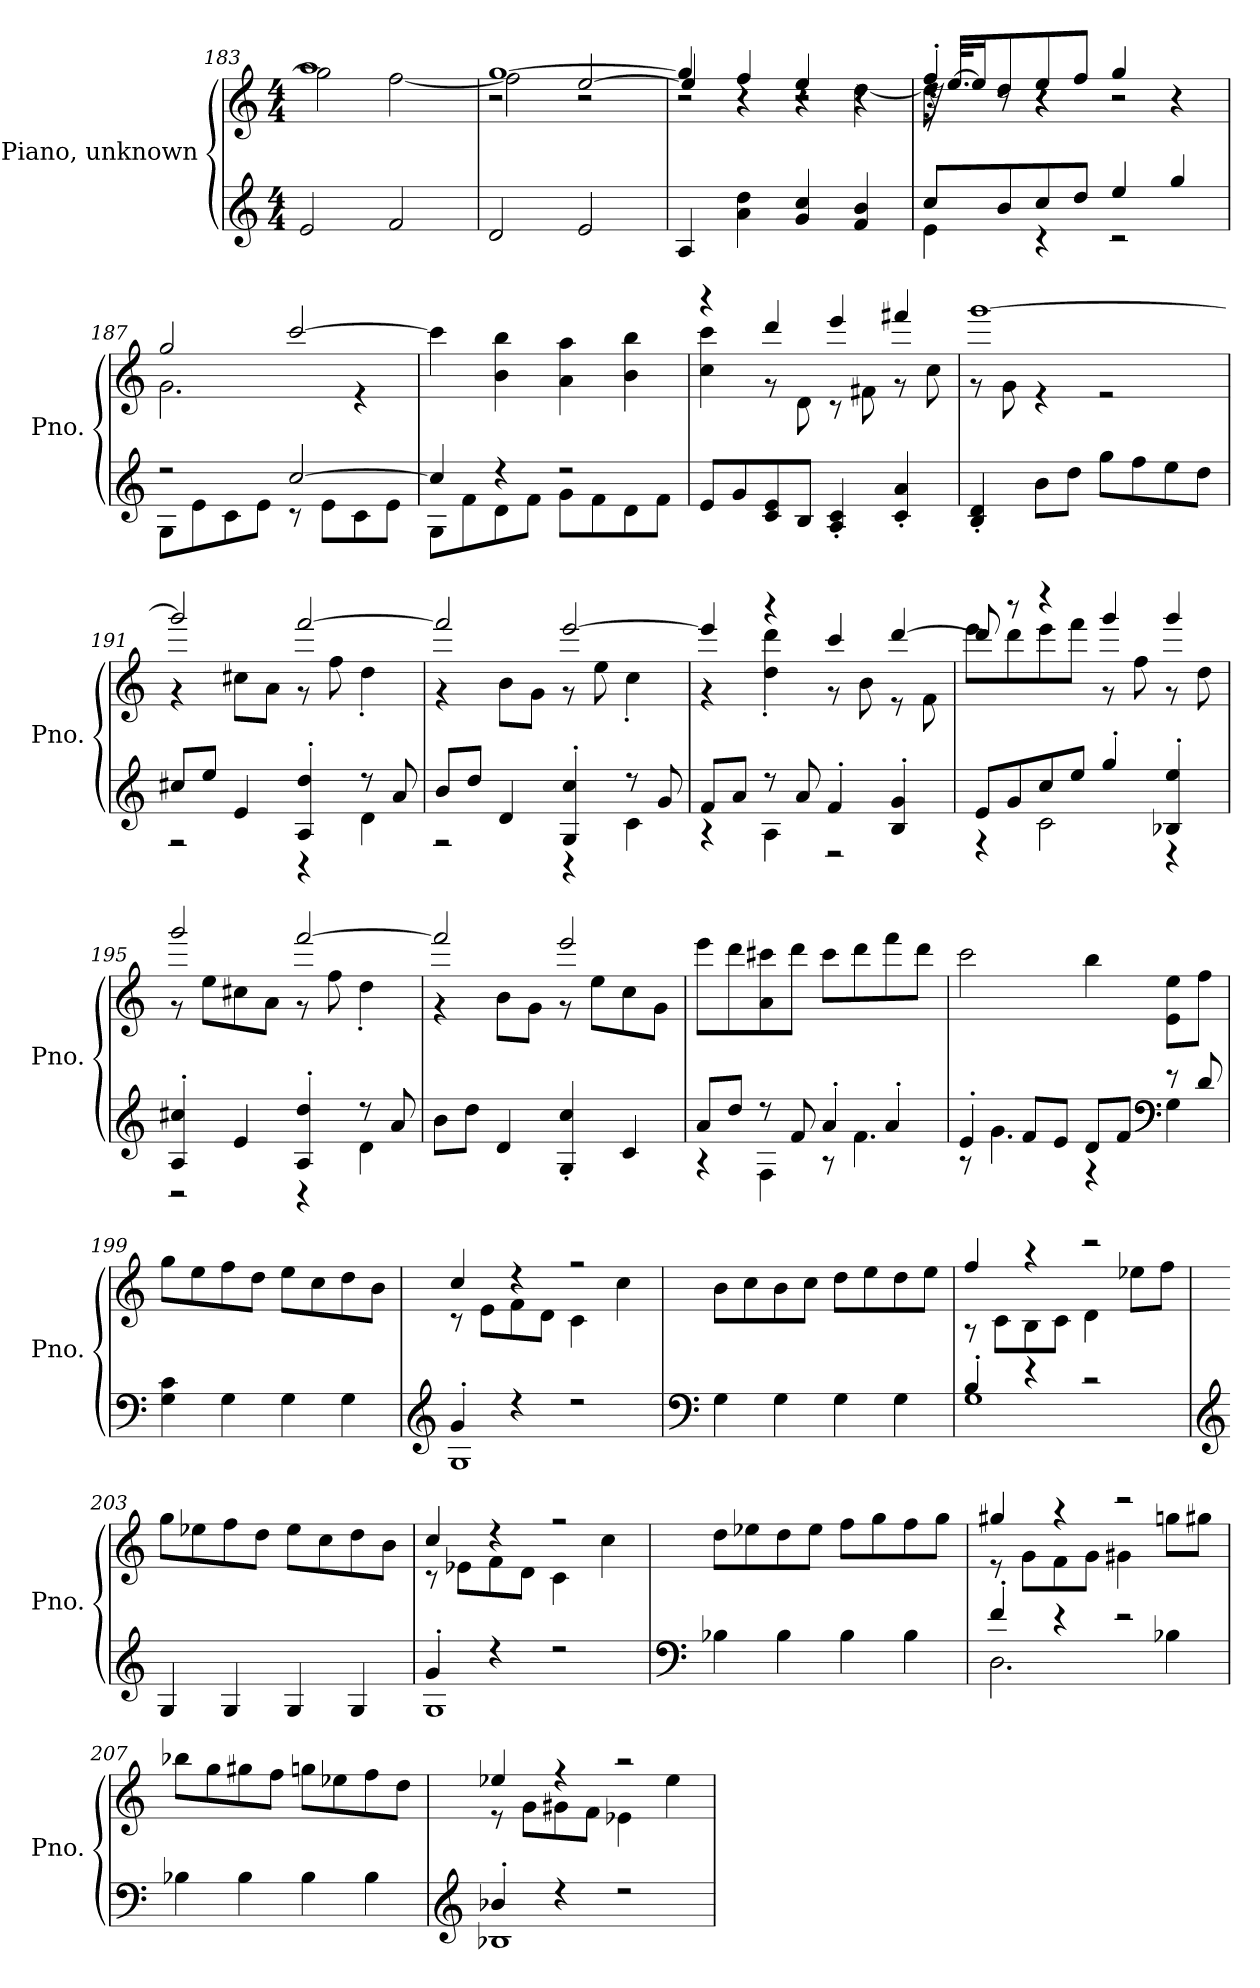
**kern	**kern
*part1	*part1
*staff2	*staff1
*I"Piano, unknown	*
*I'Pno.	*
*clefG2	*clefG2
*k[]	*k[]
*M4/4	*M4/4
=183	=183
*	*^
2e/	1aa	2gg\]
2f/	.	[2ff\
=184	=184	=184
*	*	*^
2d/	[1gg	2ff\]	2r
2e/	.	2r	[2ee/
=185	=185	=185	=185
4A/	4gg/]	2r	4ee/]
4a\ 4dd\	4r	.	4ff/
4g/ 4cc/	2r	4r	4ee/
4f/ 4b/	.	[4dd\	4r
=186	=186	=186	=186
*^	*	*	*
8cc/L	4e\	4ff'/	8dd\]	64r
.	.	.	.	[32.ee/KLL
.	.	.	.	16ee/J]
8b/	.	.	8r	8dd/
8cc/	4r	4r	4r	8ee/
8dd/J	.	.	.	8ff/J
4ee/	2r	2r	2r	4gg/
4gg/	.	.	.	4r
*	*	*	*v	*v
=187	=187	=187	=187
2r	8G\L	2gg/	2.g\
.	8e\	.	.
.	8c\	.	.
.	8e\J	.	.
[2cc/	8r	[2ccc/	.
.	8e\L	.	.
.	8c\	.	4r
.	8e\J	.	.
*	*	*v	*v
!!LO:LB:g=z
=188	=188	=188
4cc/]	8G\L	4ccc\]
.	8f\	.
4r	8d\	4b\ 4bb\
.	8f\J	.
2r	8g\L	4a\ 4aa\
.	8f\	.
.	8d\	4b\ 4bb\
.	8f\J	.
*v	*v	*
=189	=189
*	*^
8e/L	4r	4cc\ 4ccc\
8g/	.	.
8c/ 8e/	4ddd/	8r
8B/J	.	8d\
4A/' 4c/'	4eee/	8r
.	.	8f#X\
4c/' 4a/'	4fff#X/	8r
.	.	8cc\
=190	=190	=190
4B/' 4d/'	[1ggg	8r
.	.	8g\
8b\L	.	4r
8dd\J	.	.
8gg\L	.	2r
8ff\	.	.
8ee\	.	.
8dd\J	.	.
=191	=191	=191
*^	*	*
8cc#X/L	2r	2ggg/]	4r
8ee/J	.	.	.
4e/	.	.	8cc#X\L
.	.	.	8a\J
4A/' 4dd/'	4r	[2fff/	8r
.	.	.	8ff\
8r	4d\	.	4dd'\
8a/	.	.	.
!!LO:LB:g=z	!!
=192	=192	=192	=192
8b/L	2r	2fff/]	4r
8dd/J	.	.	.
4d/	.	.	8b\L
.	.	.	8g\J
4G/' 4cc/'	4r	[2eee/	8r
.	.	.	8ee\
8r	4c\	.	4cc'\
8g/	.	.	.
=193	=193	=193	=193
8f/L	4r	4eee/]	4r
8a/J	.	.	.
8r	4A\	4r	4dd\' 4ddd\'
8a/	.	.	.
4f'/	2r	4ccc/	8r
.	.	.	8b\
4B/' 4g/'	.	[4ddd/	8r
.	.	.	8f\
=194	=194	=194	=194
8e/L	4r	8ddd/]	8eee\L
8g/	.	8r	8ddd\
8cc/	2c\	4r	8eee\
8ee/J	.	.	8fff\J
4gg'/	.	4ggg/	8r
.	.	.	8ff\
4B-X/' 4ee/'	4r	4ggg/	8r
.	.	.	8dd\
=195	=195	=195	=195
4A/' 4cc#X/'	2r	2ggg/	8r
.	.	.	8ee\L
4e/	.	.	8cc#X\
.	.	.	8a\J
4A/' 4dd/'	4r	[2fff/	8r
.	.	.	8ff\
8r	4d\	.	4dd'\
8a/	.	.	.
*v	*v	*	*
!!LO:PB:g=z	!!
=196	=196	=196
8b\L	2fff/]	4r
8dd\J	.	.
4d/	.	8b\L
.	.	8g\J
4G/' 4cc/'	2eee/	8r
.	.	8ee\L
4c/	.	8cc\
.	.	8g\J
*	*v	*v
=197	=197
*^	*
8a/L	4r	8eee\L
8dd/J	.	8ddd\
8r	4F\	8a\ 8ccc#X\
8f/	.	8ddd\J
4a'/	8r	8ccc#\L
.	4.f\	8ddd\
4a'/	.	8fff\
.	.	8ddd\J
=198	=198	=198
4e'/	8r	2ccc\
.	4.g\	.
8f/L	.	.
8e/J	.	.
8d/L	4r	4bb\
8f/J	.	.
*clefF4	*	*
8r	4G\	8e\ 8ee\L
8d/	.	8ff\J
*v	*v	*
=199	=199
4G\ 4c\	8gg\L
.	8ee\
4G\	8ff\
.	8dd\J
4G\	8ee\L
.	8cc\
4G\	8dd\
.	8b\J
!!LO:LB:g=z
=200	=200
*clefG2	*
*^	*^
4g'/	1G	4cc/	8r
.	.	.	8e\L
4r	.	4r	8f\
.	.	.	8d\J
2r	.	2r	4c\
.	.	.	4cc\
*v	*v	*	*
*	*v	*v
=201	=201
*clefF4	*
4G\	8b\L
.	8cc\
4G\	8b\
.	8cc\J
4G\	8dd\L
.	8ee\
4G\	8dd\
.	8ee\J
=202	=202
*^	*^
4B'/	1G	4ff/	8r
.	.	.	8c\L
4r	.	4r	8B\
.	.	.	8c\J
2r	.	2r	4d\
.	.	.	8ee-X\L
.	.	.	8ff\J
*v	*v	*	*
*	*v	*v
=203	=203
*clefG2	*
4G/	8gg\L
.	8ee-X\
4G/	8ff\
.	8dd\J
4G/	8ee-\L
.	8cc\
4G/	8dd\
.	8b\J
=204	=204
*^	*^
4g'/	1G	4cc/	8r
.	.	.	8e-X\L
4r	.	4r	8f\
.	.	.	8d\J
2r	.	2r	4c\
.	.	.	4cc\
*v	*v	*	*
*	*v	*v
!!LO:LB:g=z
=205	=205
*clefF4	*
4B-X\	8dd\L
.	8ee-X\
4B-\	8dd\
.	8ee-\J
4B-\	8ff\L
.	8gg\
4B-\	8ff\
.	8gg\J
=206	=206
*^	*^
4f'/	2.D\	4gg#X/	8r
.	.	.	8g\L
4r	.	4r	8f\
.	.	.	8g\J
2r	.	2r	4g#X\
.	4B-X\	.	8ggn\L
.	.	.	8gg#X\J
*v	*v	*	*
*	*v	*v
=207	=207
4B-X\	8bb-X\L
.	8gg\
4B-\	8gg#X\
.	8ff\J
4B-\	8ggn\L
.	8ee-X\
4B-\	8ff\
.	8dd\J
=208	=208
*clefG2	*
*^	*^
4b-X'/	1B-X	4ee-X/	8r
.	.	.	8g\L
4r	.	4r	8g#X\
.	.	.	8f\J
2r	.	2r	4e-X\
.	.	.	4ee-\
*v	*v	*	*
*	*v	*v
=	=
*-	*-
